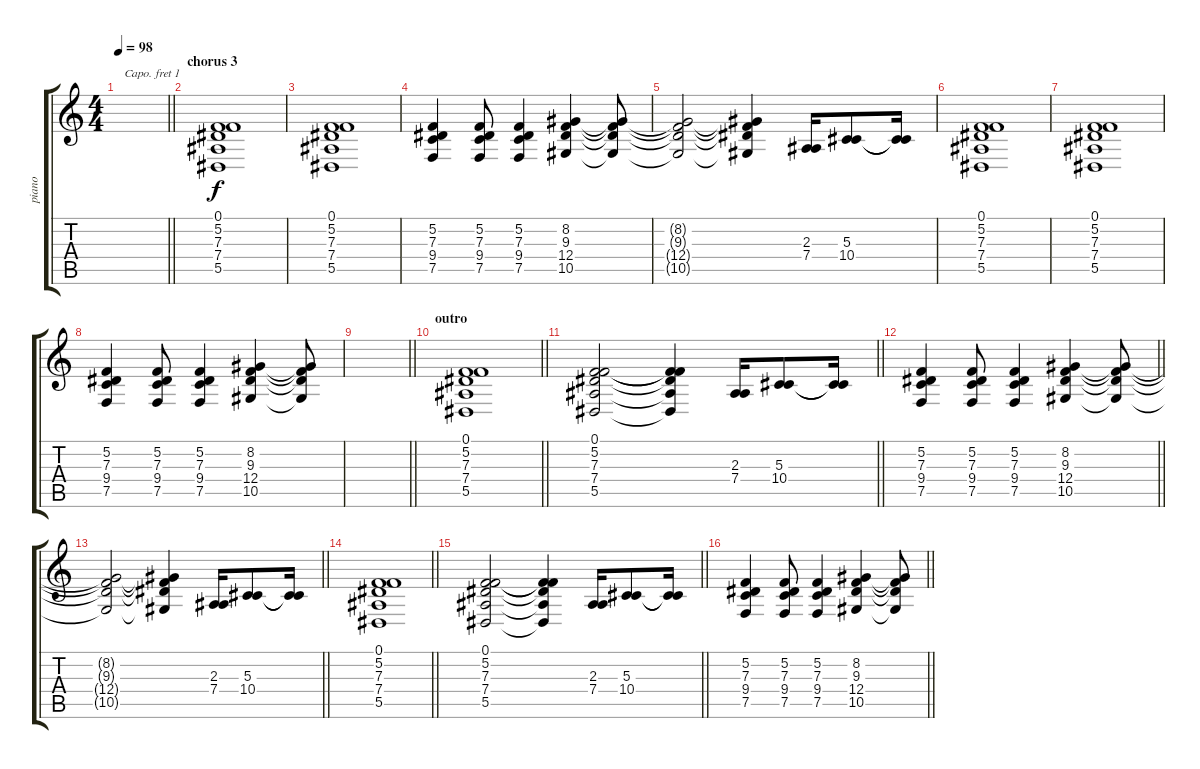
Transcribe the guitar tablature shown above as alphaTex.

\track ("piano" "piano") {instrument acousticgrandpiano}
\staff {score tabs}
\capo 1
\tuning (E4 B3 G3 D3 A2 E2) {hide}
\ts (4 4)
\tempo 98
\clef g2
\barLineRight lightlight
\ks c
|
\section ("" "chorus 3")
(0.1 5.2 7.3 7.4 5.5).1 |
(0.1 5.2 7.3 7.4 5.5).1 |
(5.2 7.3 9.4 7.5).4 (5.2 7.3 9.4 7.5).8 (5.2 7.3 9.4 7.5).4 (8.2 9.3 12.4 10.5).4 (8.2{t} 9.3{t} 12.4{t} 10.5{t}).8 |
(8.2{t} 9.3{t} 12.4{t} 10.5{t}).2 (8.2{t} 9.3{t} 12.4{t} 10.5{t}).4 (2.3 7.4).16 (5.3 10.4).8 (5.3{t} 10.4{t}).16 |
(0.1 5.2 7.3 7.4 5.5).1 |
(0.1 5.2 7.3 7.4 5.5).1 |
(5.2 7.3 9.4 7.5).4 (5.2 7.3 9.4 7.5).8 (5.2 7.3 9.4 7.5).4 (8.2 9.3 12.4 10.5).4 (8.2{t} 9.3{t} 12.4{t} 10.5{t}).8 |
\barLineRight lightlight
|
\section ("" "outro")
\barLineRight lightlight
(0.1 5.2 7.3 7.4 5.5).1 |
\barLineRight lightlight
(0.1 5.2 7.3 7.4 5.5).2 (0.1{t} 5.2{t} 7.3{t} 7.4{t} 5.5{t}).4 (2.3 7.4).16 (5.3 10.4).8 (5.3{t} 10.4{t}).16 |
\barLineRight lightlight
(5.2 7.3 9.4 7.5).4 (5.2 7.3 9.4 7.5).8 (5.2 7.3 9.4 7.5).4 (8.2 9.3 12.4 10.5).4 (8.2{t} 9.3{t} 12.4{t} 10.5{t}).8 |
\barLineRight lightlight
(8.2{t} 9.3{t} 12.4{t} 10.5{t}).2 (8.2{t} 9.3{t} 12.4{t} 10.5{t}).4 (2.3 7.4).16 (5.3 10.4).8 (5.3{t} 10.4{t}).16 |
\barLineRight lightlight
(0.1 5.2 7.3 7.4 5.5).1 |
\barLineRight lightlight
(0.1 5.2 7.3 7.4 5.5).2 (0.1{t} 5.2{t} 7.3{t} 7.4{t} 5.5{t}).4 (2.3 7.4).16 (5.3 10.4).8 (5.3{t} 10.4{t}).16 |
\barLineRight lightlight
(5.2 7.3 9.4 7.5).4 (5.2 7.3 9.4 7.5).8 (5.2 7.3 9.4 7.5).4 (8.2 9.3 12.4 10.5).4 (8.2{t} 9.3{t} 12.4{t} 10.5{t}).8
